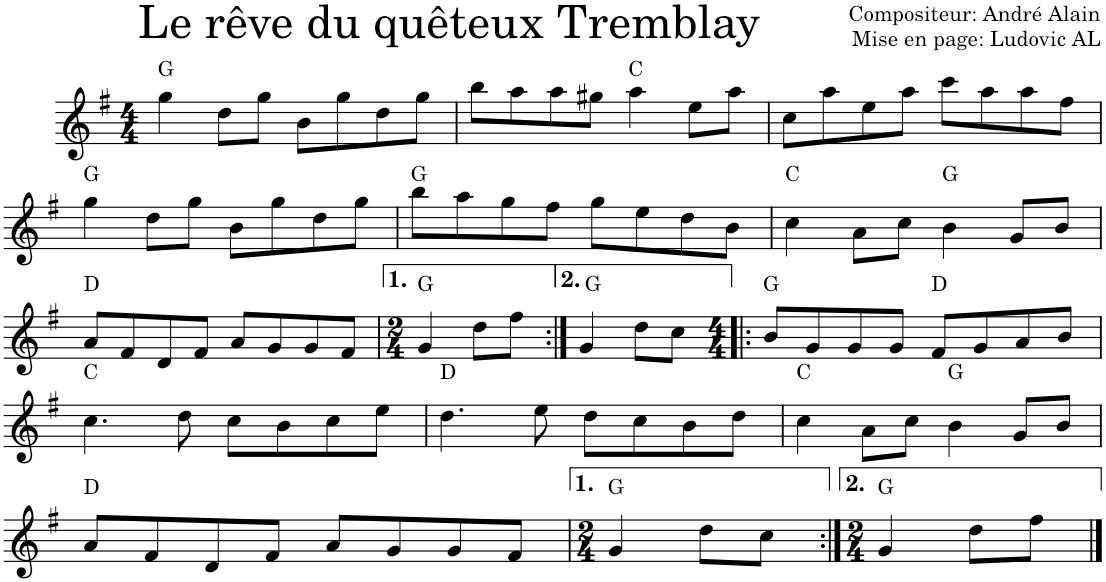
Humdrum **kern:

**kern	**harte
*part1	*part1
*staff1	*
*I"Voice	*
*I'V	*
*clefG2	*
*k[f#]	*
*M4/4	*
=1	=1
4gg\	G:maj
8dd\L	.
8gg\J	.
8b\L	.
8gg\	.
8dd\	.
8gg\J	.
=2	=2
8bb\L	.
8aa\	.
8aa\	.
8gg#X\J	.
4aa\	C:maj
8ee\L	.
8aa\J	.
=3	=3
8cc\L	.
8aa\	.
8ee\	.
8aa\J	.
8ccc\L	.
8aa\	.
8aa\	.
8ff#\J	.
!!LO:LB:g=z
=4	=4
4gg\	G:maj
8dd\L	.
8gg\J	.
8b\L	.
8gg\	.
8dd\	.
8gg\J	.
=5	=5
8bb\L	G:maj
8aa\	.
8gg\	.
8ff#\J	.
8gg\L	.
8ee\	.
8dd\	.
8b\J	.
=6	=6
4cc\	C:maj
8a\L	.
8cc\J	.
4b\	G:maj
8g/L	.
8b/J	.
!!LO:LB:g=z
=7	=7
8a/L	D:maj
8f#/	.
8d/	.
8f#/J	.
8a/L	.
8g/	.
8g/	.
8f#/J	.
=8	=8
*M2/4	*
4g/	G:maj
8dd\L	.
8ff#\J	.
=9:|!	=9:|!
4g/	G:maj
8dd\L	.
8cc\J	.
=10!|:	=10!|:
*M4/4	*
8b/L	G:maj
8g/	.
8g/	.
8g/J	.
8f#/L	D:maj
8g/	.
8a/	.
8b/J	.
!!LO:LB:g=z
=11	=11
4.cc\	C:maj
8dd\	.
8cc\L	.
8b\	.
8cc\	.
8ee\J	.
=12	=12
4.dd\	D:maj
8ee\	.
8dd\L	.
8cc\	.
8b\	.
8dd\J	.
=13	=13
4cc\	C:maj
8a\L	.
8cc\J	.
4b\	G:maj
8g/L	.
8b/J	.
!!LO:LB:g=z
=14	=14
8a/L	D:maj
8f#/	.
8d/	.
8f#/J	.
8a/L	.
8g/	.
8g/	.
8f#/J	.
=15	=15
*M2/4	*
4g/	G:maj
8dd\L	.
8cc\J	.
=16:|!	=16:|!
*M2/4	*
4g/	G:maj
8dd\L	.
8ff#\J	.
==	==
*-	*-
